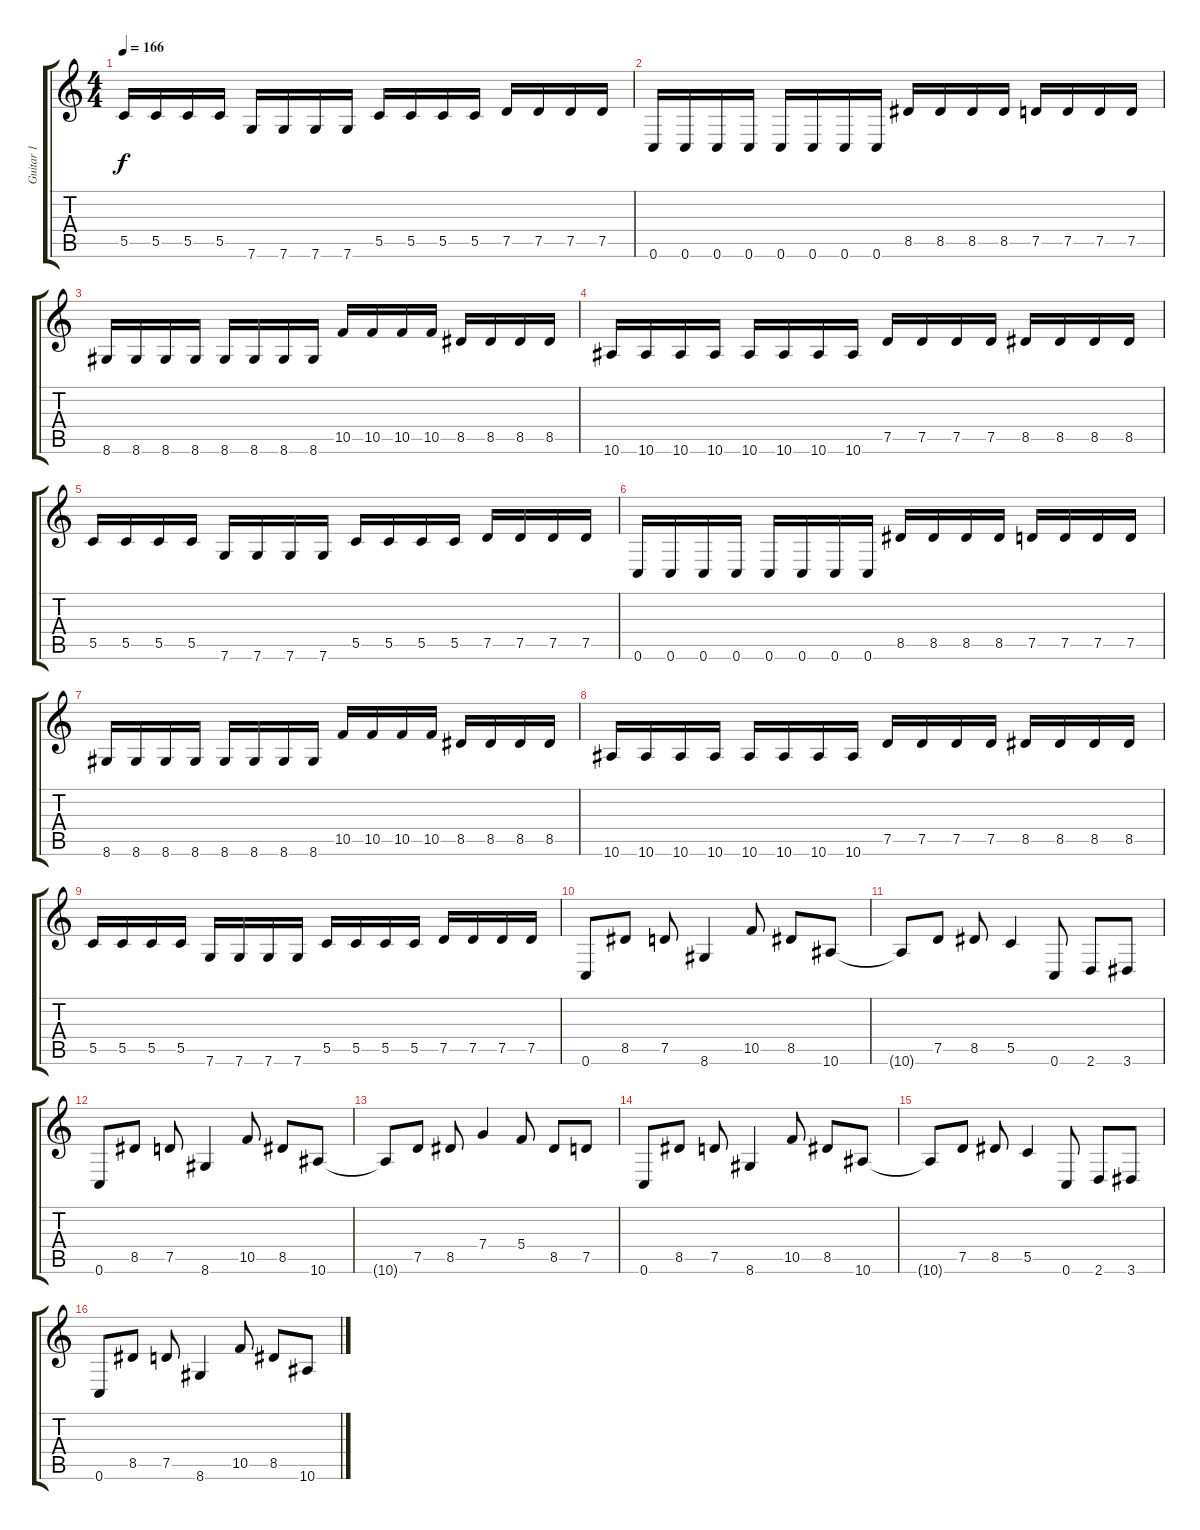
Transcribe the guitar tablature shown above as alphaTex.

\track ("Guitar 1" "Guitar 1") {instrument distortionguitar}
\staff {score tabs}
\tuning (D4 A3 F3 C3 G2 C2) {hide}
\ts (4 4)
\tempo 166
\clef g2
\ks c
5.5.16{dy f} 5.5.16 5.5.16 5.5.16 7.6.16 7.6.16 7.6.16 7.6.16 5.5.16 5.5.16 5.5.16 5.5.16 7.5.16 7.5.16 7.5.16 7.5.16 |
0.6.16 0.6.16 0.6.16 0.6.16 0.6.16 0.6.16 0.6.16 0.6.16 8.5.16 8.5.16 8.5.16 8.5.16 7.5.16 7.5.16 7.5.16 7.5.16 |
8.6.16 8.6.16 8.6.16 8.6.16 8.6.16 8.6.16 8.6.16 8.6.16 10.5.16 10.5.16 10.5.16 10.5.16 8.5.16 8.5.16 8.5.16 8.5.16 |
10.6.16 10.6.16 10.6.16 10.6.16 10.6.16 10.6.16 10.6.16 10.6.16 7.5.16 7.5.16 7.5.16 7.5.16 8.5.16 8.5.16 8.5.16 8.5.16 |
5.5.16 5.5.16 5.5.16 5.5.16 7.6.16 7.6.16 7.6.16 7.6.16 5.5.16 5.5.16 5.5.16 5.5.16 7.5.16 7.5.16 7.5.16 7.5.16 |
0.6.16 0.6.16 0.6.16 0.6.16 0.6.16 0.6.16 0.6.16 0.6.16 8.5.16 8.5.16 8.5.16 8.5.16 7.5.16 7.5.16 7.5.16 7.5.16 |
8.6.16 8.6.16 8.6.16 8.6.16 8.6.16 8.6.16 8.6.16 8.6.16 10.5.16 10.5.16 10.5.16 10.5.16 8.5.16 8.5.16 8.5.16 8.5.16 |
10.6.16 10.6.16 10.6.16 10.6.16 10.6.16 10.6.16 10.6.16 10.6.16 7.5.16 7.5.16 7.5.16 7.5.16 8.5.16 8.5.16 8.5.16 8.5.16 |
5.5.16 5.5.16 5.5.16 5.5.16 7.6.16 7.6.16 7.6.16 7.6.16 5.5.16 5.5.16 5.5.16 5.5.16 7.5.16 7.5.16 7.5.16 7.5.16 |
0.6.8 8.5.8 7.5.8 8.6.4 10.5.8 8.5.8 10.6.8 |
10.6{t}.8 7.5.8 8.5.8 5.5.4 0.6.8 2.6.8 3.6.8 |
0.6.8 8.5.8 7.5.8 8.6.4 10.5.8 8.5.8 10.6.8 |
10.6{t}.8 7.5.8 8.5.8 7.4.4 5.4.8 8.5.8 7.5.8 |
0.6.8 8.5.8 7.5.8 8.6.4 10.5.8 8.5.8 10.6.8 |
10.6{t}.8 7.5.8 8.5.8 5.5.4 0.6.8 2.6.8 3.6.8 |
0.6.8 8.5.8 7.5.8 8.6.4 10.5.8 8.5.8 10.6.8
